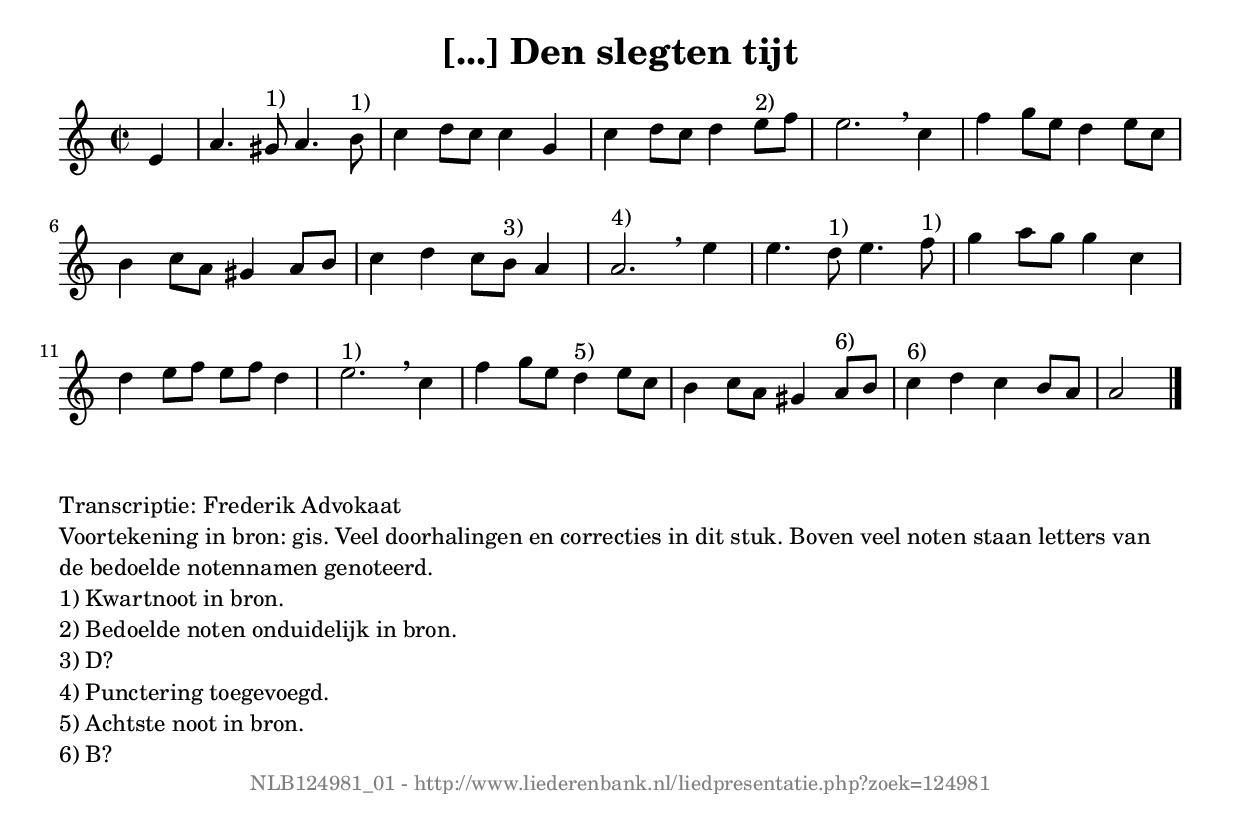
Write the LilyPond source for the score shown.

%
% produced by wce2krn 1.64 (7 June 2014)
%
\version"2.16"
#(append! paper-alist '(("long" . (cons (* 210 mm) (* 2000 mm)))))
#(set-default-paper-size "long")
sb = {\breathe}
mBreak = {\breathe }
bBreak = {\breathe }
x = {\once\override NoteHead #'style = #'cross }
gl=\glissando
itime={\override Staff.TimeSignature #'stencil = ##f }
ficta = {\once\set suggestAccidentals = ##t}
fine = {\once\override Score.RehearsalMark #'self-alignment-X = #1 \mark \markup {\italic{Fine}}}
dc = {\once\override Score.RehearsalMark #'self-alignment-X = #1 \mark \markup {\italic{D.C.}}}
dcf = {\once\override Score.RehearsalMark #'self-alignment-X = #1 \mark \markup {\italic{D.C. al Fine}}}
dcc = {\once\override Score.RehearsalMark #'self-alignment-X = #1 \mark \markup {\italic{D.C. al Coda}}}
ds = {\once\override Score.RehearsalMark #'self-alignment-X = #1 \mark \markup {\italic{D.S.}}}
dsf = {\once\override Score.RehearsalMark #'self-alignment-X = #1 \mark \markup {\italic{D.S. al Fine}}}
dsc = {\once\override Score.RehearsalMark #'self-alignment-X = #1 \mark \markup {\italic{D.S. al Coda}}}
pv = {\set Score.repeatCommands = #'((volta "1"))}
sv = {\set Score.repeatCommands = #'((volta "2"))}
tv = {\set Score.repeatCommands = #'((volta "3"))}
qv = {\set Score.repeatCommands = #'((volta "4"))}
xv = {\set Score.repeatCommands = #'((volta #f))}
\header{ tagline = ""
title = "[...] Den slegten tijt"
}
\score {{
\key a \minor
\relative g'
{
\set melismaBusyProperties = #'()
\partial 32*8
\time 2/2
\tempo 4=120
\override Score.MetronomeMark #'transparent = ##t
\override Score.RehearsalMark #'break-visibility = #(vector #t #t #f)
e4 | a4. gis8^"1)" a4. b8^"1)" | c4 d8 c c4 g | c d8 c d4 e8^"2)" f | e2. \mBreak
c4 f g8 e d4 e8 c b4 c8 a gis4 a8 b c4 d c8 b8^"3)" a4 a2.^"4)" \bar ":|" \bBreak
e'4 | e4. d8^"1)" e4. f8^"1)" g4 a8 g g4 c, d e8 f e f d4 e2.^"1)" \mBreak
c4 f g8 e d4^"5)" e8 c b4 c8 a gis4 a8^"6)" b c4^"6)" d4 c4 b8 a a2 \bar "|."
 }}
 \midi { }
 \layout {
            indent = 0.0\cm
}
}
\markup { \wordwrap-string #" 
Transcriptie: Frederik Advokaat

Voortekening in bron: gis. Veel doorhalingen en correcties in dit stuk. Boven veel noten staan letters van de bedoelde notennamen genoteerd. 

1) Kwartnoot in bron.

2) Bedoelde noten onduidelijk in bron.

3) D?

4) Punctering toegevoegd.

5) Achtste noot in bron.

6) B?
"}
\markup { \vspace #0 } \markup { \with-color #grey \fill-line { \center-column { \smaller "NLB124981_01 - http://www.liederenbank.nl/liedpresentatie.php?zoek=124981" } } }
